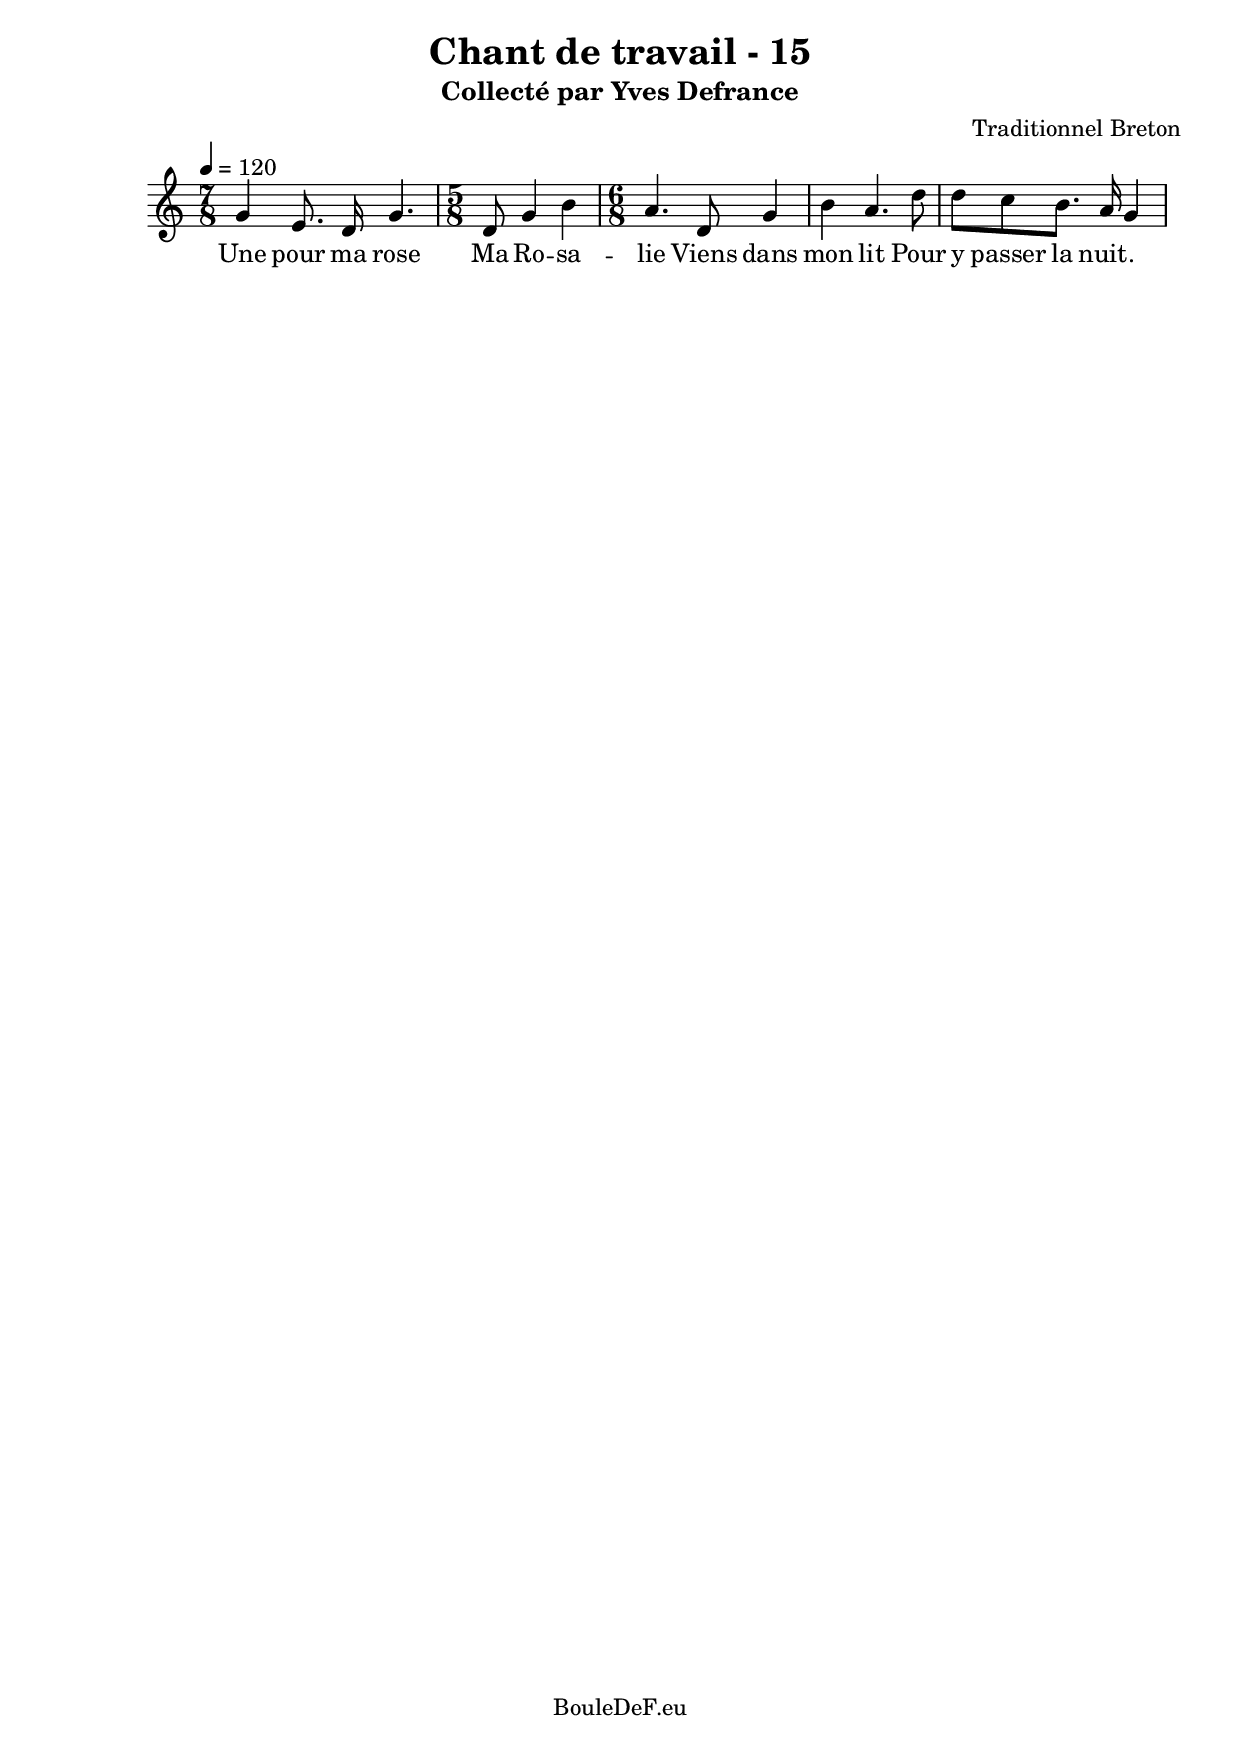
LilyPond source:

\version "2.16.0"
\include "italiano.ly"

\header {
	title = "Chant de travail - 15"
	subtitle = "Collecté par Yves Defrance"
	composer = "Traditionnel Breton"
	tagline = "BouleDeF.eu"
}

\score {
	\new Staff \relative sib {
		\clef "treble"
		\time 6/8
		\tempo 4 = 120

		\time 7/8
		| sol'4 mi8. re16 sol4.
		\time 5/8
		| re8 sol4 si4
		\time 6/8
		| la4. re,8 sol4
		| si la4. re8
		| re do si8. la16 sol4
	}
	\addlyrics {
		Une pour ma rose
		Ma Ro -- sa -- lie
		Viens dans mon lit
		Pour y passer la nuit.
	}
	\layout {}
	\midi {}
}

